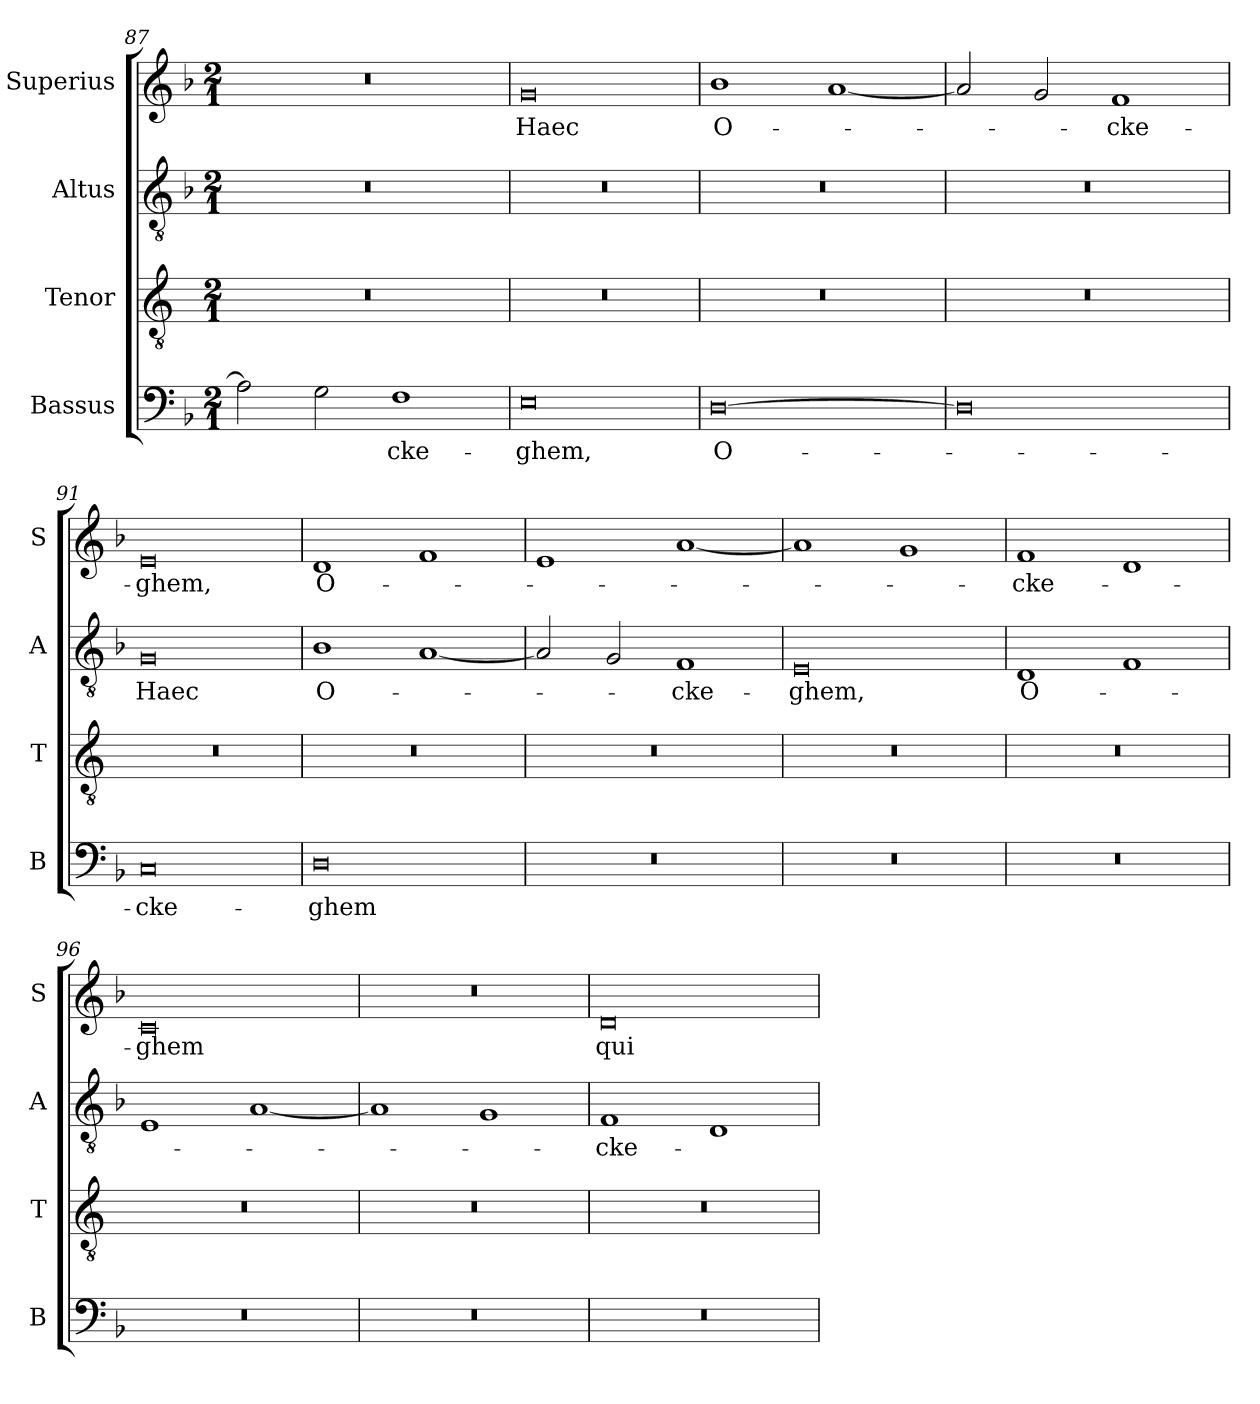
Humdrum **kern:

**kern	**text	**kern	**kern	**text	**kern	**text
*part4	*part4	*part3	*part2	*part2	*part1	*part1
*staff4	*staff4	*staff3	*staff2	*staff2	*staff1	*staff1
*I"Bassus	*	*I"Tenor	*I"Altus	*	*I"Superius	*
*I'B	*	*I'T	*I'A	*	*I'S	*
*clefF4	*	*clefGv2	*clefGv2	*	*clefG2	*
*k[b-]	*	*k[]	*k[b-]	*	*k[b-]	*
*M2/1	*	*M2/1	*M2/1	*	*M2/1	*
=87	=87	=87	=87	=87	=87	=87
2A]	.	0r	0r	.	0r	.
2G	.	.	.	.	.	.
1F	-cke-	.	.	.	.	.
=88	=88	=88	=88	=88	=88	=88
0E	-ghem,	0r	0r	.	0g	Haec
=89	=89	=89	=89	=89	=89	=89
[0D	O-	0r	0r	.	1b-	O-
.	.	.	.	.	[1a	.
=90	=90	=90	=90	=90	=90	=90
0D]	.	0r	0r	.	2a]	.
.	.	.	.	.	2g	.
.	.	.	.	.	1f	-cke-
=91	=91	=91	=91	=91	=91	=91
0C	-cke-	0r	0G	Haec	0e	-ghem,
=92	=92	=92	=92	=92	=92	=92
0D	-ghem	0r	1B-	O-	1d	O-
.	.	.	[1A	.	1f	.
=93	=93	=93	=93	=93	=93	=93
0r	.	0r	2A]	.	1e	.
.	.	.	2G	.	.	.
.	.	.	1F	-cke-	[1a	.
=94	=94	=94	=94	=94	=94	=94
0r	.	0r	0E	-ghem,	1a]	.
.	.	.	.	.	1g	.
=95	=95	=95	=95	=95	=95	=95
0r	.	0r	1D	O-	1f	-cke-
.	.	.	1F	.	1d	.
=96	=96	=96	=96	=96	=96	=96
0r	.	0r	1E	.	0c	-ghem
.	.	.	[1A	.	.	.
=97	=97	=97	=97	=97	=97	=97
0r	.	0r	1A]	.	0r	.
.	.	.	1G	.	.	.
=98	=98	=98	=98	=98	=98	=98
0r	.	0r	1F	-cke-	0d	qui
.	.	.	1D	.	.	.
=	=	=	=	=	=	=
*-	*-	*-	*-	*-	*-	*-
